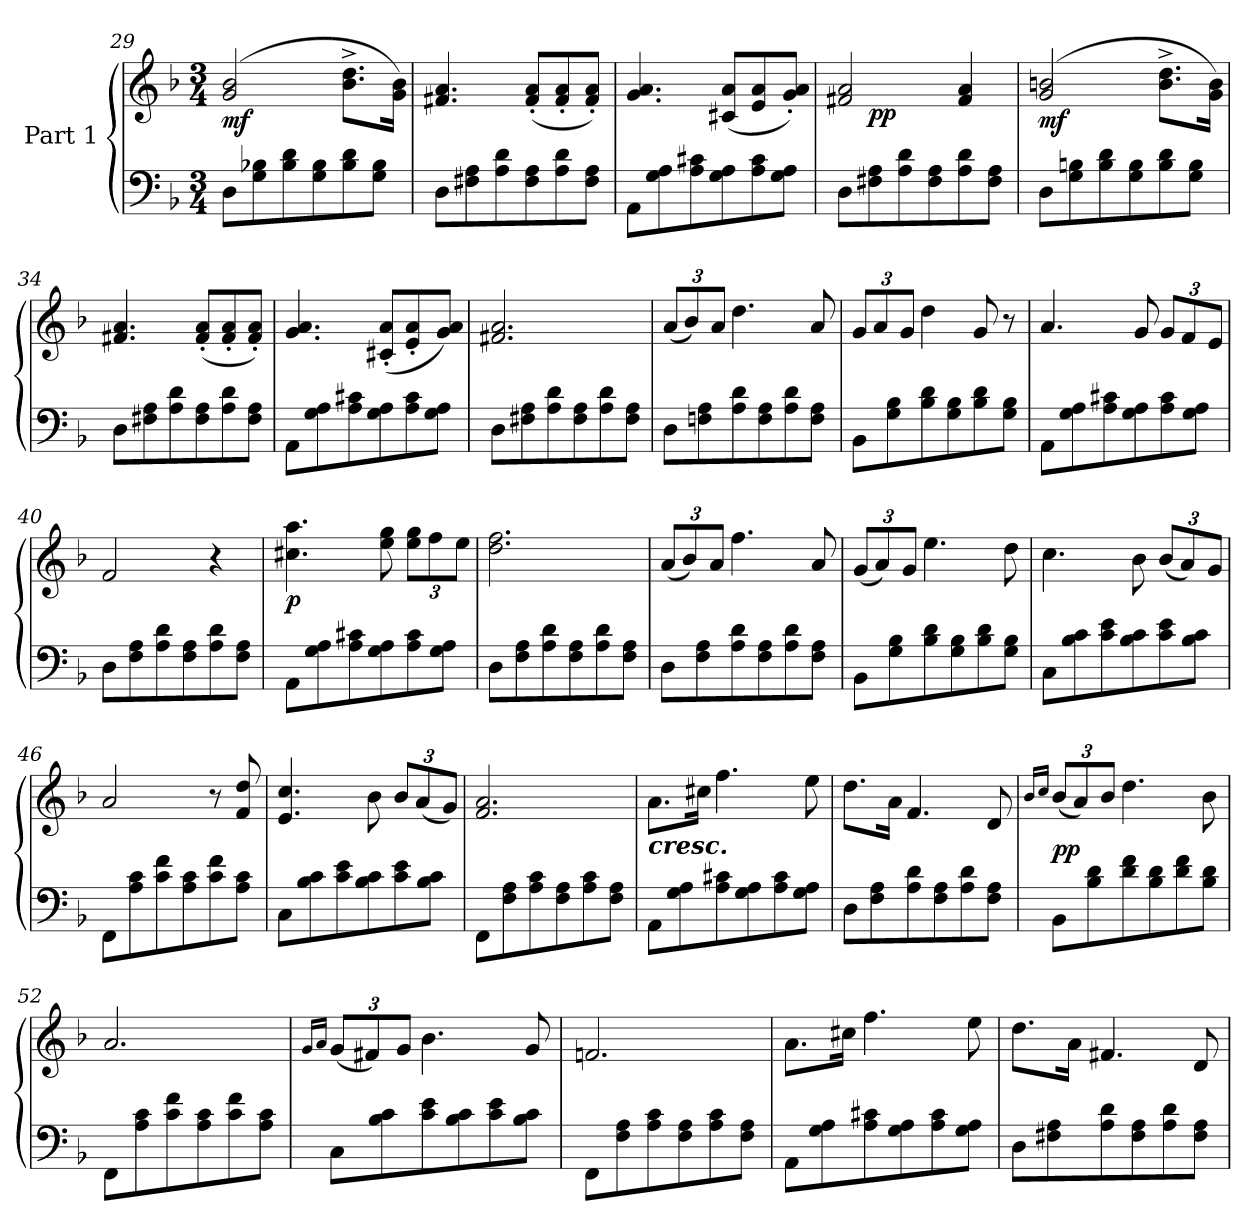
**kern	**kern	**dynam
*part1	*part1	*part1
*staff2	*staff1	*staff1/2
*I"Part 1	*	*
*clefF4	*clefG2	*
*k[b-]	*k[b-]	*
*M3/4	*M3/4	*
=29	=29	=29
!	!	!LO:DY:b
8D\L	(>2g/ 2b-/	mf
8G\ 8B-X\	.	.
8B-\ 8d\	.	.
8G\ 8B-\	.	.
8B-\ 8d\	8.b-\^ 8.dd\^L	.
8G\ 8B-\J	.	.
.	16g\ 16b-\Jk)	.
!!LO:LB:g=z
=30	=30	=30
8D\L	4.f#X/ 4.a/	.
8F#X\ 8A\	.	.
8A\ 8d\	.	.
8F#\ 8A\	(<8f#/' 8a/'L	.
8A\ 8d\	8f#/' 8a/'	.
8F#\ 8A\J	8f#/' 8a/'J)	.
=31	=31	=31
8AA\L	4.g/ 4.a/	.
8G\ 8A\	.	.
8A\ 8c#X\	.	.
8G\ 8A\	(<8c#X/ 8a/L	.
8A\ 8c#\	8e/ 8a/	.
8G\ 8A\J	8g/' 8a/'J)	.
=32	=32	=32
*	*^	*
8D\L	2f#X/ 2a/	8ryy	.
!	!	!	!LO:DY:b
8F#X\ 8A\	.	2ryy	pp
8A\ 8d\	.	.	.
8F#\ 8A\	.	.	.
8A\ 8d\	4f#/ 4a/	.	.
8F#\ 8A\J	.	8ryy	.
=33	=33	=33	=33
!	!	!	!LO:DY:b
*	*v	*v	*
8D\L	(>2g/ 2bn/	mf
8G\ 8Bn\	.	.
8B\ 8d\	.	.
8G\ 8B\	.	.
8B\ 8d\	8.b\^ 8.dd\^L	.
8G\ 8B\J	.	.
.	16g\ 16b\Jk)	.
=34	=34	=34
8D\L	4.f#X/ 4.a/	.
8F#X\ 8A\	.	.
8A\ 8d\	.	.
8F#\ 8A\	(<8f#/' 8a/'L	.
8A\ 8d\	8f#/' 8a/'	.
8F#\ 8A\J	8f#/' 8a/'J)	.
!!LO:LB:g=z
=35	=35	=35
8AA\L	4.g/ 4.a/	.
8G\ 8A\	.	.
8A\ 8c#X\	.	.
8G\ 8A\	(<8c#X/' 8a/'L	.
8A\ 8c#\	8e/' 8a/'	.
8G\ 8A\J	8g/ 8a/J)	.
=36	=36	=36
8D\L	2.f#X/ 2.a/	.
8F#X\ 8A\	.	.
8A\ 8d\	.	.
8F#\ 8A\	.	.
8A\ 8d\	.	.
8F#\ 8A\J	.	.
=37	=37	=37
*	*Xbrackettup	*
8D\L	(<12a/L	.
.	12b-/)	.
8Fn\ 8A\	.	.
.	12a/J	.
8A\ 8d\	4.dd\	.
8F\ 8A\	.	.
8A\ 8d\	.	.
8F\ 8A\J	8a/	.
=38	=38	=38
8BB-\L	12g/L	.
.	12a/	.
8G\ 8B-\	.	.
.	12g/J	.
8B-\ 8d\	4dd\	.
8G\ 8B-\	.	.
8B-\ 8d\	8g/	.
8G\ 8B-\J	8r	.
=39	=39	=39
8AA\L	4.a/	.
8G\ 8A\	.	.
8A\ 8c#X\	.	.
8G\ 8A\	8g/	.
8A\ 8c#\	12g/L	.
.	12f/	.
8G\ 8A\J	.	.
.	12e/J	.
!!LO:LB:g=z
=40	=40	=40
8D\L	2f/	.
8F\ 8A\	.	.
8A\ 8d\	.	.
8F\ 8A\	.	.
8A\ 8d\	4r	.
8F\ 8A\J	.	.
=41	=41	=41
!	!	!LO:DY:b
8AA\L	4.cc#X\ 4.aa\	p
8G\ 8A\	.	.
8A\ 8c#X\	.	.
8G\ 8A\	8ee\ 8gg\	.
8A\ 8c#\	12ee\ 12gg\L	.
.	12ff\	.
8G\ 8A\J	.	.
.	12ee\J	.
=42	=42	=42
8D\L	2.dd\ 2.ff\	.
8F\ 8A\	.	.
8A\ 8d\	.	.
8F\ 8A\	.	.
8A\ 8d\	.	.
8F\ 8A\J	.	.
=43	=43	=43
8D\L	(<12a/L	.
.	12b-/)	.
8F\ 8A\	.	.
.	12a/J	.
8A\ 8d\	4.ff\	.
8F\ 8A\	.	.
8A\ 8d\	.	.
8F\ 8A\J	8a/	.
=44	=44	=44
8BB-\L	(<12g/L	.
.	12a/)	.
8G\ 8B-\	.	.
.	12g/J	.
8B-\ 8d\	4.ee\	.
8G\ 8B-\	.	.
8B-\ 8d\	.	.
8G\ 8B-\J	8dd\	.
!!LO:LB:g=z
=45	=45	=45
8C\L	4.cc\	.
8B-\ 8c\	.	.
8c\ 8e\	.	.
8B-\ 8c\	8b-\	.
8c\ 8e\	(<12b-/L	.
.	12a/)	.
8B-\ 8c\J	.	.
.	12g/J	.
=46	=46	=46
8FF\L	2a/	.
8A\ 8c\	.	.
8c\ 8f\	.	.
8A\ 8c\	.	.
8c\ 8f\	8r	.
8A\ 8c\J	8f/ 8dd/	.
=47	=47	=47
8C\L	4.e/ 4.cc/	.
8B-\ 8c\	.	.
8c\ 8e\	.	.
8B-\ 8c\	8b-\	.
8c\ 8e\	12b-/L	.
.	(<12a/	.
8B-\ 8c\J	.	.
.	12g/J)	.
=48	=48	=48
8FF\L	2.f/ 2.a/	.
8F\ 8A\	.	.
8A\ 8c\	.	.
8F\ 8A\	.	.
8A\ 8c\	.	.
8F\ 8A\J	.	.
=49	=49	=49
!	!LO:TX:b:Bi:t=cresc.	!
8AA\L	8.a\L	.
8G\ 8A\	.	.
.	16cc#X\Jk	.
8A\ 8c#X\	4.ff\	.
8G\ 8A\	.	.
8A\ 8c#\	.	.
8G\ 8A\J	8ee\	.
!!LO:LB:g=z
=50	=50	=50
8D\L	8.dd\L	.
8F\ 8A\	.	.
.	16a\Jk	.
8A\ 8d\	4.f/	.
8F\ 8A\	.	.
8A\ 8d\	.	.
8F\ 8A\J	8d/	.
=51	=51	=51
.	16qb-/LL	.
.	16qcc/JJ	.
!	!	!LO:DY:a=2
8BB-\L	(<12b-/L	pp
.	12a/)	.
8B-\ 8d\	.	.
.	12b-/J	.
8d\ 8f\	4.dd\	.
8B-\ 8d\	.	.
8d\ 8f\	.	.
8B-\ 8d\J	8b-\	.
=52	=52	=52
8FF\L	2.a/	.
8A\ 8c\	.	.
8c\ 8f\	.	.
8A\ 8c\	.	.
8c\ 8f\	.	.
8A\ 8c\J	.	.
=53	=53	=53
.	16qg/LL	.
.	16qa/JJ	.
8C\L	(<12g/L	.
.	12f#X/)	.
8B-\ 8c\	.	.
.	12g/J	.
8c\ 8e\	4.b-\	.
8B-\ 8c\	.	.
8c\ 8e\	.	.
8B-\ 8c\J	8g/	.
=54	=54	=54
8FF\L	2.fn/	.
8F\ 8A\	.	.
8A\ 8c\	.	.
8F\ 8A\	.	.
8A\ 8c\	.	.
8F\ 8A\J	.	.
!!LO:PB:g=z
=55	=55	=55
8AA\L	8.a\L	.
8G\ 8A\	.	.
.	16cc#X\Jk	.
8A\ 8c#X\	4.ff\	.
8G\ 8A\	.	.
8A\ 8c#\	.	.
8G\ 8A\J	8ee\	.
=56	=56	=56
8D\L	8.dd\L	.
8F#X\ 8A\	.	.
.	16a\Jk	.
8A\ 8d\	4.f#X/	.
8F#\ 8A\	.	.
8A\ 8d\	.	.
8F#\ 8A\J	8d/	.
=	=	=
*-	*-	*-
